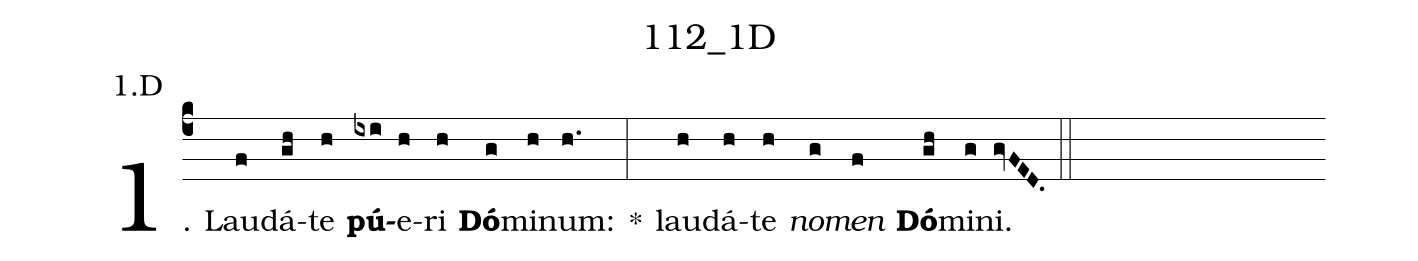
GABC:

name: 112_1D;
annotation: 1.D;
%%
(c4)1. Lau(f)dá(gh)te(h) <b>pú</b>(ixi)e(h)ri(h) <b>Dó</b>(g)mi(h)num:(h.) *(:) lau(h)dá(h)te(h) <i>no</i>(g)<i>men</i>(f) <b>Dó</b>(gh)mi(g)ni.(gvFED.) (::)


%E(h) u(h) o(g) u(f) a(gh) e.(gvFED.) (::)
